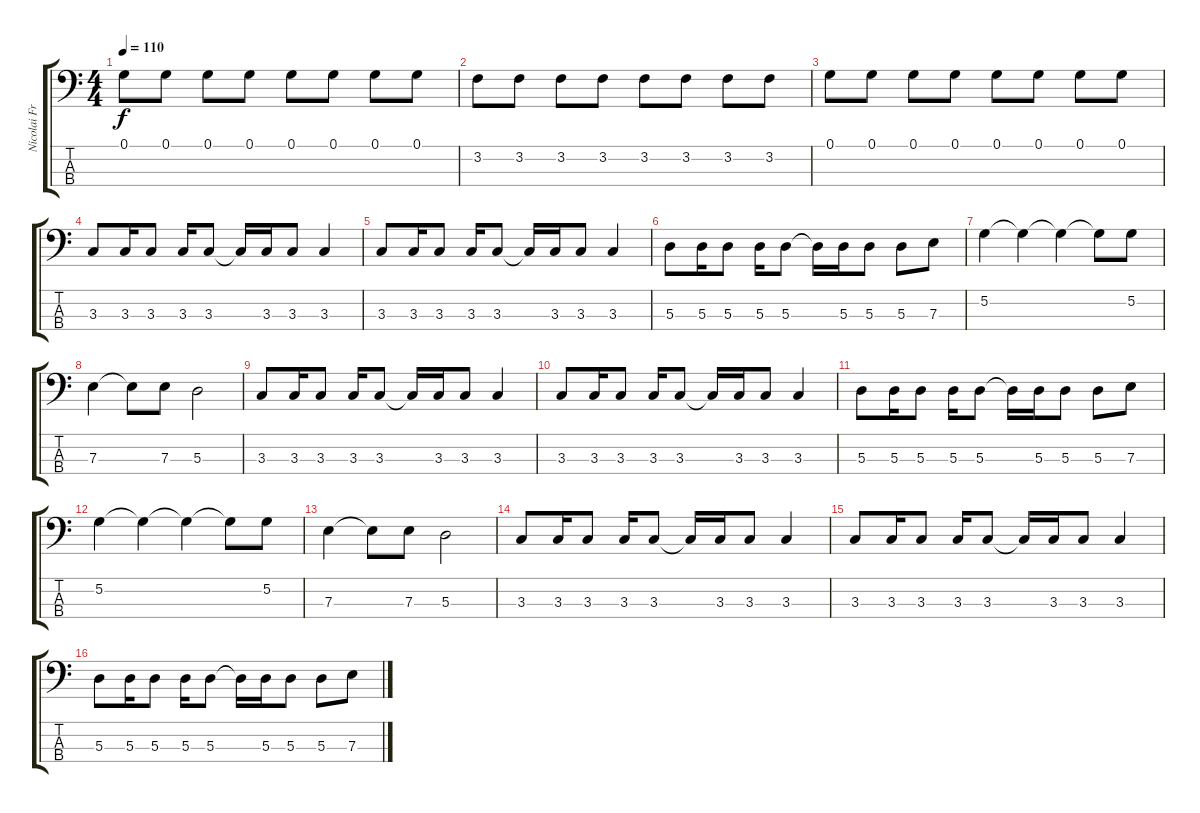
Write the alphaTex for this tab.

\track ("Nicolai Fraiture" "Nicolai Fr") {instrument electricbasspick}
\staff {score tabs}
\tuning (G2 D2 A1 E1) {hide}
\ts (4 4)
\tempo 110
\clef f4
\ks c
0.1.8{dy f} 0.1.8 0.1.8 0.1.8 0.1.8 0.1.8 0.1.8 0.1.8 |
3.2.8 3.2.8 3.2.8 3.2.8 3.2.8 3.2.8 3.2.8 3.2.8 |
0.1.8 0.1.8 0.1.8 0.1.8 0.1.8 0.1.8 0.1.8 0.1.8 |
3.3.8 3.3.16 3.3.8 3.3.16 3.3.8 3.3{t}.16 3.3.16 3.3.8 3.3.4 |
3.3.8 3.3.16 3.3.8 3.3.16 3.3.8 3.3{t}.16 3.3.16 3.3.8 3.3.4 |
5.3.8 5.3.16 5.3.8 5.3.16 5.3.8 5.3{t}.16 5.3.16 5.3.8 5.3.8 7.3.8 |
5.2.4 5.2{t}.4 5.2{t}.4 5.2{t}.8 5.2.8 |
7.3.4 7.3{t}.8 7.3.8 5.3.2 |
3.3.8 3.3.16 3.3.8 3.3.16 3.3.8 3.3{t}.16 3.3.16 3.3.8 3.3.4 |
3.3.8 3.3.16 3.3.8 3.3.16 3.3.8 3.3{t}.16 3.3.16 3.3.8 3.3.4 |
5.3.8 5.3.16 5.3.8 5.3.16 5.3.8 5.3{t}.16 5.3.16 5.3.8 5.3.8 7.3.8 |
5.2.4 5.2{t}.4 5.2{t}.4 5.2{t}.8 5.2.8 |
7.3.4 7.3{t}.8 7.3.8 5.3.2 |
3.3.8 3.3.16 3.3.8 3.3.16 3.3.8 3.3{t}.16 3.3.16 3.3.8 3.3.4 |
3.3.8 3.3.16 3.3.8 3.3.16 3.3.8 3.3{t}.16 3.3.16 3.3.8 3.3.4 |
5.3.8 5.3.16 5.3.8 5.3.16 5.3.8 5.3{t}.16 5.3.16 5.3.8 5.3.8 7.3.8
